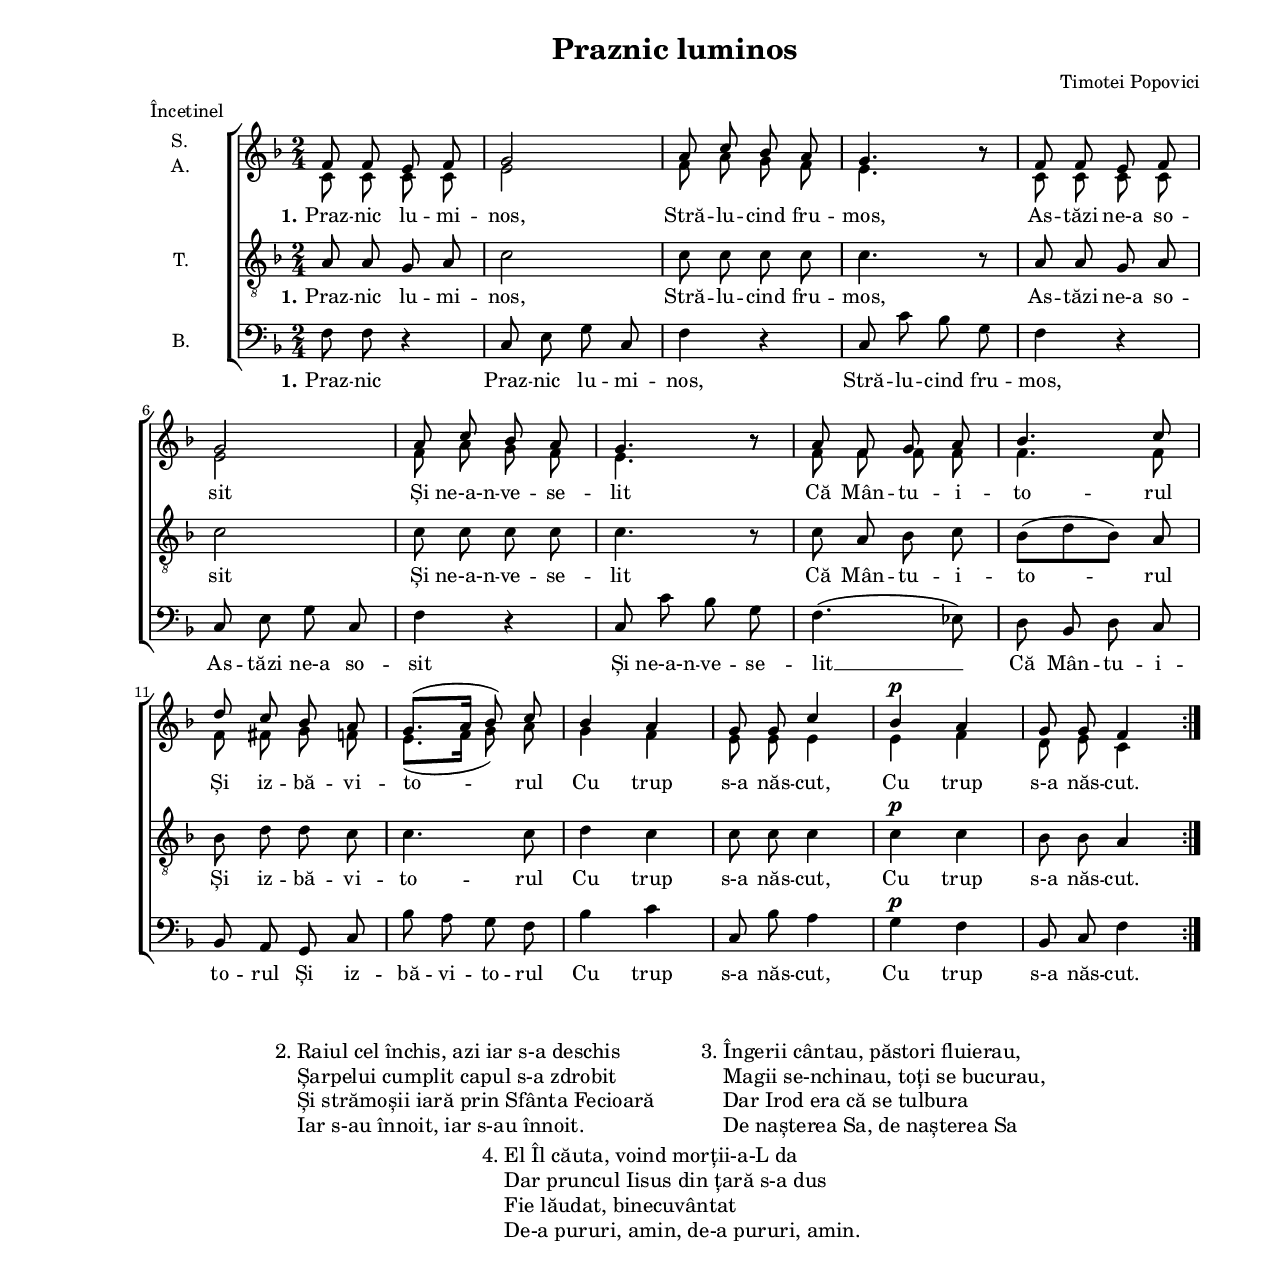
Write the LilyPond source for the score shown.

\version "2.19.80"

\paper {
  #(set-paper-size "letter")
  left-margin = 1\in
  line-width = 7\in
  top-margin = 0.7\in
  bottom-margin = 0.7\in
}

\header {
  title = "Praznic luminos"
  composer = "Timotei Popovici"
  meter = "Încetinel"
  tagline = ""
}

#(set-global-staff-size 16)

global = {
  \set Staff.midiInstrument = "clarinet"
  \key f \major
  \time 2/4
  \autoBeamOff
}

sopWords = \lyricmode {
  \set stanza = "1."
  Praz -- nic lu -- mi -- nos,
  Stră -- lu -- cind fru -- mos,
  As -- tăzi ne-a so -- sit
  Și ne-a-n -- ve -- se -- lit
  Că Mân -- tu -- i -- to -- rul
  Și iz -- bă -- vi -- to -- rul
  Cu trup s-a năs -- cut,
  Cu trup s-a năs -- cut.
}

tenorWords = \sopWords

bassWords = \lyricmode {
  \set stanza = "1."
  Praz -- nic
  Praz -- nic lu -- mi -- nos,
  Stră -- lu -- cind fru -- mos,
  As -- tăzi ne-a so -- sit
  Și ne-a-n -- ve -- se -- lit __
  Că Mân -- tu -- i -- to -- rul
  Și iz -- bă -- vi -- to -- rul
  Cu trup s-a năs -- cut,
  Cu trup s-a năs -- cut.
}

sopMusic = \relative c' {
  \set Staff.vocalName = \markup { \column { "S." "A." }}
  \repeat volta 4 {
    f8 f8 e8 f8
    g2
    a8 c8 bes8 a8
    g4. bes8\rest

    f8 f8 e8 f8
    \break
    g2
    a8 c8 bes8 a8
    g4. bes8\rest

    a8 f8 g8 a8
    bes4. c8
    \break
    d8 c8 bes8 a8
    g8.([ a16] bes8) c8

    bes4 a4
    g8 g8 c4
    bes4^\p a4
    g8 g8 f4
  }
}

altoMusic = \relative c' {
  \repeat volta 4 {
    c8 c8 c8 c8
    e2
    f8 a8 g8 f8
    e4. bes'8\rest

    c,8 c8 c8 c8
    e2
    f8 a8 g8 f8
    e4. bes'8\rest

    f8 f8 f8 f8
    f4. f8
    f8 fis8 g8 f8
    e8.([ f16] g8) a8

    g4 f4
    e8 e8 e4
    e4 f4
    d8 e8 c4
  }
}

tenorMusic = \relative c' {
  \set Staff.vocalName = "T."
  \repeat volta 4 {
    a8 a8 g8 a8
    c2
    c8 c8 c8 c8
    c4. r8

    a8 a8 g8 a8
    c2
    c8 c8 c8 c8
    c4. r8

    c8 a8 bes8 c8
    bes8([ d8 bes8)] a8
    bes8 d8 d8 c8
    c4. c8

    d4 c4
    c8 c8 c4
    c4^\p c4
    bes8 bes8 a4
  }
}

bassMusic = \relative c' {
  \set Staff.vocalName = "B."
  \repeat volta 4 {
    f,8 f8 r4
    c8 e8 g8 c,8
    f4 r4
    c8 c'8 bes8 g8

    f4 r4
    c8 e8 g8 c,8
    f4 r4
    c8 c'8 bes8 g8

    f4.( es8)
    d8 bes8 d8 c8
    bes8 a8 g8 c8
    bes'8 a8 g8 f8

    bes4 c4
    c,8 bes'8 a4
    g4^\p f4
    bes,8 c8 f4
  }
}

myScore = \new Score <<
  \new ChoirStaff <<
    \new Staff <<
      \new Voice { \global \voiceOne \sopMusic }
      \addlyrics { \sopWords }
      \new Voice { \global \voiceTwo \altoMusic }
    >>

    \new Staff <<
      \clef "G_8"
      \new Voice { \global \tenorMusic }
      \addlyrics { \tenorWords }
    >>

    \new Staff <<
      \clef bass
      \new Voice { \global \bassMusic }
      \addlyrics { \bassWords }
    >>
  >>
>>

midiOutput = \midi {
  \tempo 4 = 72
  \context {
    \Voice
    \remove "Dynamic_performer"
    \remove "Span_dynamic_performer"
  }
}

\book {
  \score {
    \myScore
    \layout { }
  }
  \score {
    \unfoldRepeats
    \myScore
    \midi { \midiOutput }
  }
  \score {
    \unfoldRepeats
    \new Voice { \global \sopMusic }
    \midi { \midiOutput }
  }
  \score {
    \unfoldRepeats
    \new Voice { \global \altoMusic }
    \midi { \midiOutput }
  }
  \score {
    \unfoldRepeats
    \new Voice { \global \tenorMusic }
    \midi { \midiOutput }
  }
  \score {
    \unfoldRepeats
    \new Voice { \global \bassMusic }
    \midi { \midiOutput }
  }
  \markup { " " }
  \markup {
    \large {
      \hspace #15.0
      "2."
      \column {
        "Raiul cel închis, azi iar s-a deschis"
        "Șarpelui cumplit capul s-a zdrobit"
        "Și strămoșii iară prin Sfânta Fecioară"
        "Iar s-au înnoit, iar s-au înnoit."
      }
      \hspace #5.0
      "3."
      \column {
        "Îngerii cântau, păstori fluierau,"
        "Magii se-nchinau, toți se bucurau,"
        "Dar Irod era că se tulbura"
        "De nașterea Sa, de nașterea Sa"
      }
    }
  }
  \markup {
    \large {
      \hspace #40.0
      "4."
      \column {
        "El Îl căuta, voind morții-a-L da"
        "Dar pruncul Iisus din țară s-a dus"
        "Fie lăudat, binecuvântat"
        "De-a pururi, amin, de-a pururi, amin."
      }
    }
  }
}
